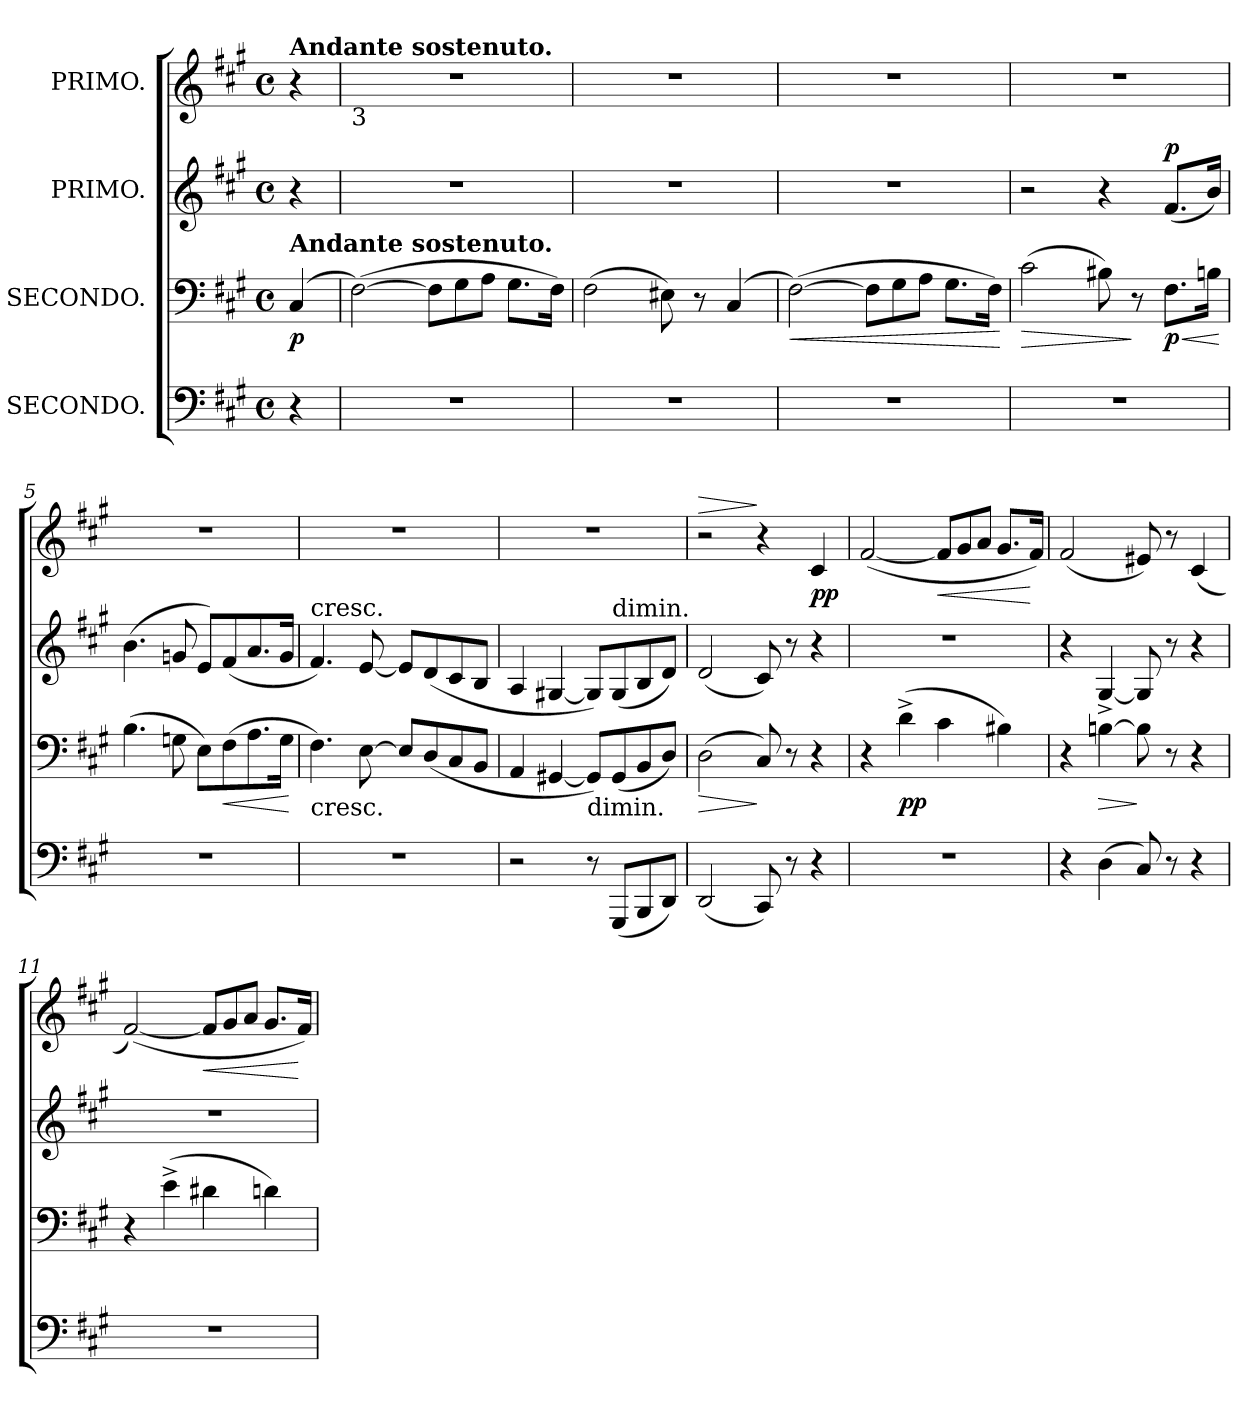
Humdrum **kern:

**kern	**kern	**dynam	**kern	**dynam	**kern	**dynam
*part4	*part3	*part3	*part2	*part2	*part1	*part1
*staff4	*staff3	*staff3	*staff2	*staff2	*staff1	*staff1
*I"SECONDO.	*I"SECONDO.	*	*I"PRIMO.	*	*I"PRIMO.	*
*clefF4	*clefF4	*	*clefG2	*	*clefG2	*
*k[f#c#g#]	*k[f#c#g#]	*	*k[f#c#g#]	*	*k[f#c#g#]	*
*f#:	*f#:	*	*f#:	*	*f#:	*
*M4/4	*M4/4	*	*M4/4	*	*M4/4	*
*met(c)	*met(c)	*	*met(c)	*	*met(c)	*
=	=	=	=	=	=	=
!	!	!	!	!	!LO:TX:a:B:t=Andante sostenuto.	!
!	!LO:TX:a:B:t=Andante sostenuto.	!	!	!	!	!
4r	(4C#/	p	4r	.	4r	.
=1	=1	=1	=1	=1	=1	=1
!	!	!	!	!	!LO:TX:b:t=3	!
1r	([2F#\)	.	1r	.	1r	.
*	*Xtuplet	*	*	*	*	*
.	12F#\L]	.	.	.	.	.
.	12G#\	.	.	.	.	.
.	12A\J	.	.	.	.	.
.	8.G#\L	.	.	.	.	.
.	16F#\Jk)	.	.	.	.	.
=2	=2	=2	=2	=2	=2	=2
1r	(2F#\	.	1r	.	1r	.
.	8E#X\)	.	.	.	.	.
.	8r	.	.	.	.	.
.	(4C#/	.	.	.	.	.
=3	=3	=3	=3	=3	=3	=3
1r	([2F#\)	<	1r	.	1r	.
.	12F#\L]	.	.	.	.	.
.	12G#\	.	.	.	.	.
.	12A\J	.	.	.	.	.
.	8.G#\L	.	.	.	.	.
.	16F#\Jk)	.	.	.	.	.
.	.	[	.	.	.	.
=4	=4	=4	=4	=4	=4	=4
1r	(2c#\	>	2r	.	1r	.
.	8B#X\)	.	4r	.	.	.
.	8r	]	.	.	.	.
!	!	!	!	!LO:DY:a	!	!
.	8.F#\L	< p	(8.f#/L	p	.	.
.	16Bn\Jk	.	16b/Jk)	.	.	.
.	.	[	.	.	.	.
=5	=5	=5	=5	=5	=5	=5
1r	(4.B\	.	(4.b\	.	1r	.
.	8Gn\	.	8gn/	.	.	.
.	8E\L)	.	8e/L)	.	.	.
.	(8F#\	<	(8f#/	.	.	.
.	8.A\	.	8.a/	.	.	.
.	16G\Jk	.	16g/Jk	.	.	.
.	.	[	.	.	.	.
=6	=6	=6	=6	=6	=6	=6
!	!	!	!LO:TX:a:t=cresc.	!	!	!
!	!LO:TX:c:t=cresc.	!	!	!	!	!
1r	4.F#\)	.	4.f#/)	.	1r	.
.	[8E\	.	[8e/	.	.	.
.	8E/L]	.	8e/L]	.	.	.
.	(8D/	.	(8d/	.	.	.
.	8C#/	.	8c#/	.	.	.
.	8BB/J	.	8B/J	.	.	.
=7	=7	=7	=7	=7	=7	=7
2r	4AA/	.	4A/	.	1r	.
.	[4GG#X/	.	[4G#X/	.	.	.
!	!LO:TX:c:t=dimin.	!	!	!	!	!
8r	8GG#/L])	.	8G#/L])	.	.	.
!	!	!	!LO:TX:a:t=dimin.	!	!	!
(8GGG#/L	(8GG#/	.	(8G#/	.	.	.
8BBB/	8BB/	.	8B/	.	.	.
8DD/J)	8D/J)	.	8d/J)	.	.	.
=8	=8	=8	=8	=8	=8	=8
!	!	!	!	!	!	!LO:HP:a
(2DD/	(2D\	>	(2d/	.	2r	>
8CC#/)	8C#/)	]	8c#/)	.	4r	]
8r	8r	.	8r	.	.	.
4r	4r	.	4r	.	4c#/	pp
=9	=9	=9	=9	=9	=9	=9
1r	4r	.	1r	.	([2f#/	.
.	(4d^\	pp	.	.	.	.
*	*	*	*	*	*Xtuplet	*
.	4c#\	.	.	.	12f#/L]	<
.	.	.	.	.	12g#/	.
.	.	.	.	.	12a/J	.
.	4B#X\)	.	.	.	8.g#/L	.
.	.	.	.	.	16f#/Jk)	[
=10	=10	=10	=10	=10	=10	=10
4r	4r	.	4r	.	(2f#/	.
(4D\	[4Bn\	>	[4G#^>/	.	.	.
8C#/)	8B\]	]	8G#/]	.	8e#X/)	.
8r	8r	.	8r	.	8r	.
4r	4r	.	4r	.	(4c#/	.
=11	=11	=11	=11	=11	=11	=11
1r	4r	.	1r	.	([2f#/)	.
.	(4e^\	.	.	.	.	.
.	4d#X\	.	.	.	12f#/L]	<
.	.	.	.	.	12g#/	.
.	.	.	.	.	12a/J	.
.	4dn\)	.	.	.	8.g#/L	.
.	.	.	.	.	16f#/Jk)	[
=	=	=	=	=	=	=
*-	*-	*-	*-	*-	*-	*-
